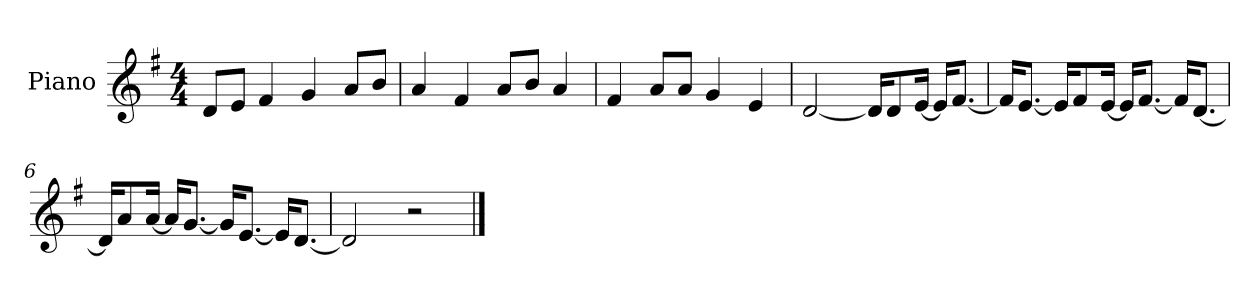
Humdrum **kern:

**kern
*part1
*staff1
*I"Piano
*I'P-no
*clefG2
*k[f#]
*M4/4
*MM90
=1
8d/L
8e/J
4f#/
4g/
8a/L
8b/J
=2
4a/
4f#/
8a/L
8b/J
4a/
=3
4f#/
8a/L
8a/J
4g/
4e/
=4
[2d/
16d/KL]
8d/
[16e/Jk
16e/KL]
[8.f#/J
=5
16f#/KL]
[8.e/J
16e/KL]
8f#/
[16e/Jk
16e/KL]
[8.f#/J
16f#/KL]
[8.d/J
!!LO:LB:g=z
=6
16d/KL]
8a/
[16a/Jk
16a/KL]
[8.g/J
16g/KL]
[8.e/J
16e/KL]
[8.d/J
=7
2d/]
2r
==
*-
